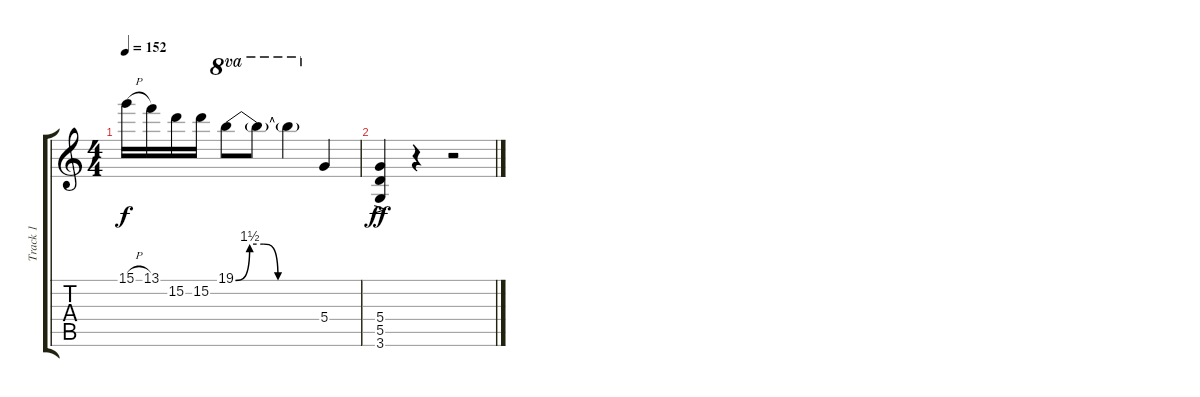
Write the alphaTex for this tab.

\track ("Track 1" "Track 1") {instrument overdrivenguitar}
\staff {score tabs}
\tuning (E4 B3 G3 D3 A2 E2) {hide}
\ts (4 4)
\tempo 152
\clef g2
\ks c
15.1{h}.16{dy f} 13.1.16 15.2.16 15.2.16 19.1{be (custom 0 0 10 6 20 6 30 0 60 0)}.8{ot 8va} 19.1{t}.8{ot 8va} 19.1{t}.4{ot 8va} 5.4.4 |
(5.4{ac} 5.5{ac} 3.6{ac}).4{dy ff} r.4 r.2
